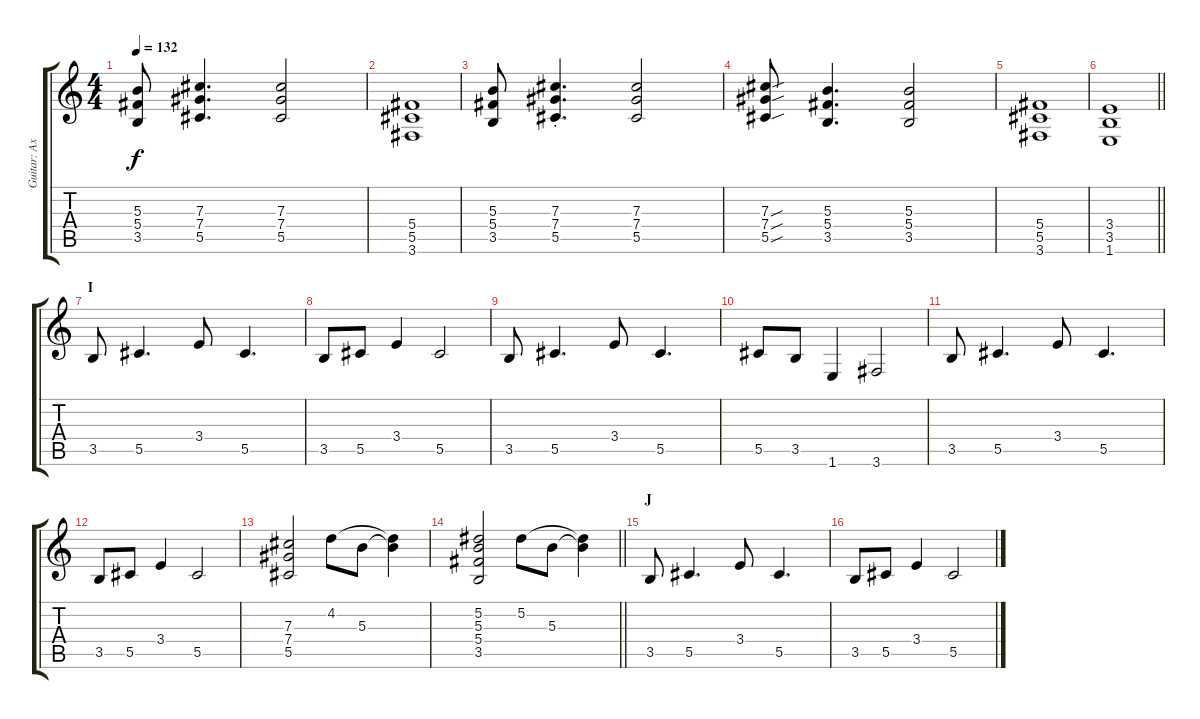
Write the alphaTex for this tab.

\track ("Guitar: Axel" "Guitar: Ax") {instrument distortionguitar}
\staff {score tabs}
\tuning (Eb4 Bb3 Gb3 Db3 Ab2 Eb2) {hide}
\ts (4 4)
\tempo 132
\clef g2
\ks c
(5.3 5.4 3.5).8{dy f} (7.3 7.4 5.5).4{d} (7.3 7.4 5.5).2 |
(5.4 5.5 3.6).1 |
(5.3 5.4 3.5).8 (7.3{st} 7.4{st} 5.5{st}).4{d} (7.3 7.4 5.5).2 |
(7.3{sou} 7.4{sou} 5.5{sou}).8 (5.3 5.4 3.5).4{d} (5.3 5.4 3.5).2 |
(5.4 5.5 3.6).1 |
\barLineRight lightlight
(3.4 3.5 1.6).1 |
\section ("" "I")
3.5.8 5.5.4{d} 3.4.8 5.5.4{d} |
3.5.8 5.5.8 3.4.4 5.5.2 |
3.5.8 5.5.4{d} 3.4.8 5.5.4{d} |
5.5.8 3.5.8 1.6.4 3.6.2 |
3.5.8 5.5.4{d} 3.4.8 5.5.4{d} |
3.5.8 5.5.8 3.4.4 5.5.2 |
(7.3 7.4 5.5).2 4.2.8 5.3.8 (4.2{t} 5.3{t}).4 |
\barLineRight lightlight
(5.2 5.3 5.4 3.5).2 5.2.8 5.3.8 (5.2{t} 5.3{t}).4 |
\section ("" "J")
3.5.8 5.5.4{d} 3.4.8 5.5.4{d} |
3.5.8 5.5.8 3.4.4 5.5.2
